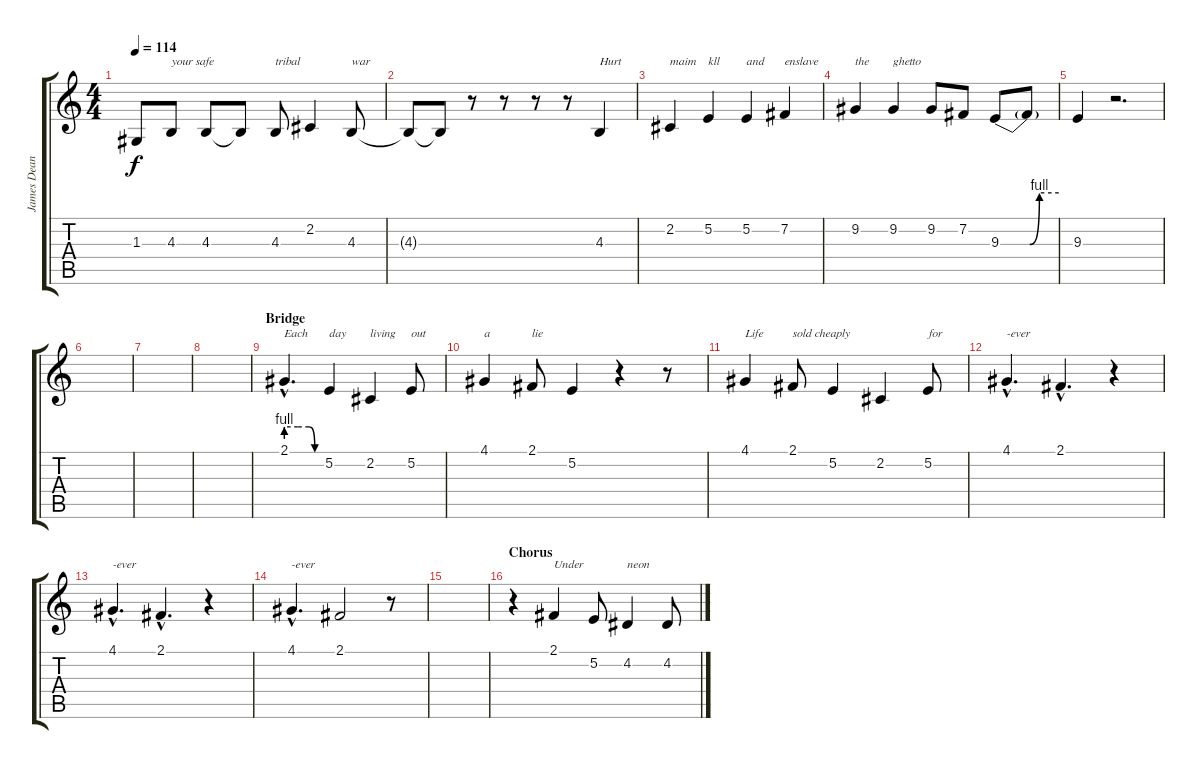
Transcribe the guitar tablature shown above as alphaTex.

\track ("James Dean Bradfield Vocals" "James Dean") {instrument viola}
\staff {score tabs}
\tuning (E4 B3 G3 D3 A2 E2) {hide}
\ts (4 4)
\tempo 114
\clef g2
\ks c
1.3.8{dy f} 4.3.8{txt "your safe"} 4.3.8 4.3{t}.8 4.3.8{txt "tribal"} 2.2.4 4.3.8{txt "war"} |
4.3{t}.8 4.3{t}.8 r.8 r.8 r.8 r.8 4.3.4{txt "Hurt"} |
2.2.4{txt "maim"} 5.2.4{txt "kll"} 5.2.4{txt "and"} 7.2.4{txt "enslave"} |
9.2.4{txt "the"} 9.2.4{txt "ghetto"} 9.2.8 7.2.8 9.3{be (custom 0 0 30 0 40 4 60 4)}.8 9.3{t}.8 |
9.3.4 r.2{d} |
|
|
|
\section ("" "Bridge")
2.1{be (custom 0 4 20 4 39 4 49 0 60 0) hac}.4{d txt "Each"} 5.2.4{txt "day"} 2.2.4{txt "living"} 5.2.8{txt "out"} |
4.1.4{txt "a"} 2.1.8{txt "lie"} 5.2.4 r.4 r.8 |
4.1.4{txt "Life"} 2.1.8{txt "sold cheaply"} 5.2.4 2.2.4 5.2.8{txt "for"} |
4.1{hac}.4{d txt "-ever"} 2.1{hac}.4{d} r.4 |
4.1{hac}.4{d txt "-ever"} 2.1{hac}.4{d} r.4 |
4.1{hac}.4{d txt "-ever"} 2.1.2 r.8 |
|
\section ("" "Chorus")
r.4 2.1.4{txt "Under"} 5.2.8 4.2.4{txt "neon"} 4.2.8
